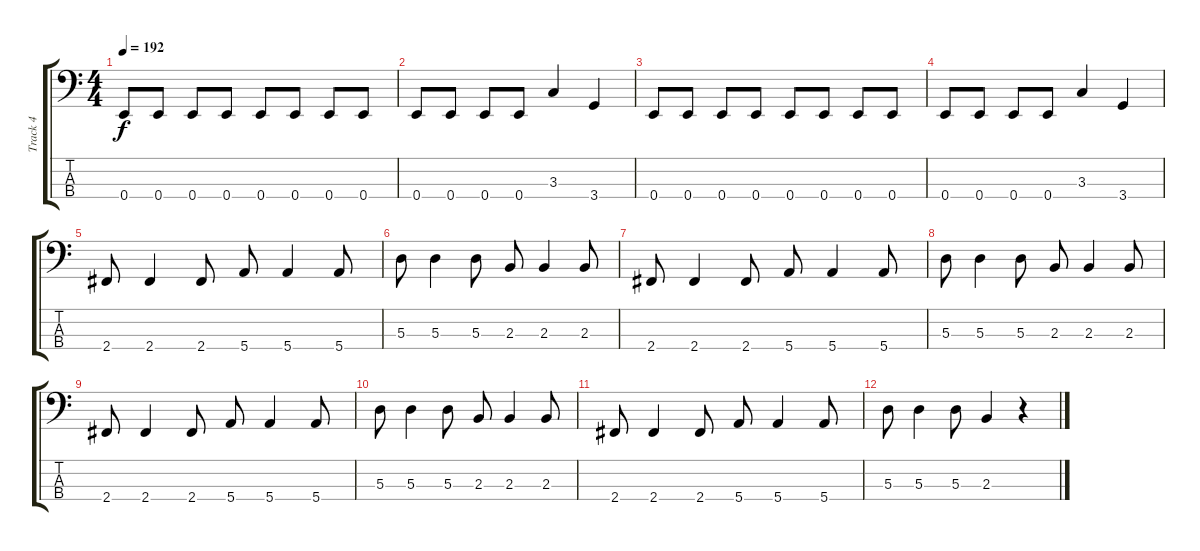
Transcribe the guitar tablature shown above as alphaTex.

\track ("Track 4" "Track 4") {instrument electricbassfinger}
\staff {score tabs}
\tuning (G2 D2 A1 E1) {hide}
\ts (4 4)
\tempo 192
\clef f4
\ks c
0.4.8{dy f} 0.4.8 0.4.8 0.4.8 0.4.8 0.4.8 0.4.8 0.4.8 |
0.4.8 0.4.8 0.4.8 0.4.8 3.3.4 3.4.4 |
0.4.8 0.4.8 0.4.8 0.4.8 0.4.8 0.4.8 0.4.8 0.4.8 |
0.4.8 0.4.8 0.4.8 0.4.8 3.3.4 3.4.4 |
2.4.8 2.4.4 2.4.8 5.4.8 5.4.4 5.4.8 |
5.3.8 5.3.4 5.3.8 2.3.8 2.3.4 2.3.8 |
2.4.8 2.4.4 2.4.8 5.4.8 5.4.4 5.4.8 |
5.3.8 5.3.4 5.3.8 2.3.8 2.3.4 2.3.8 |
2.4.8 2.4.4 2.4.8 5.4.8 5.4.4 5.4.8 |
5.3.8 5.3.4 5.3.8 2.3.8 2.3.4 2.3.8 |
2.4.8 2.4.4 2.4.8 5.4.8 5.4.4 5.4.8 |
5.3.8 5.3.4 5.3.8 2.3.4 r.4
